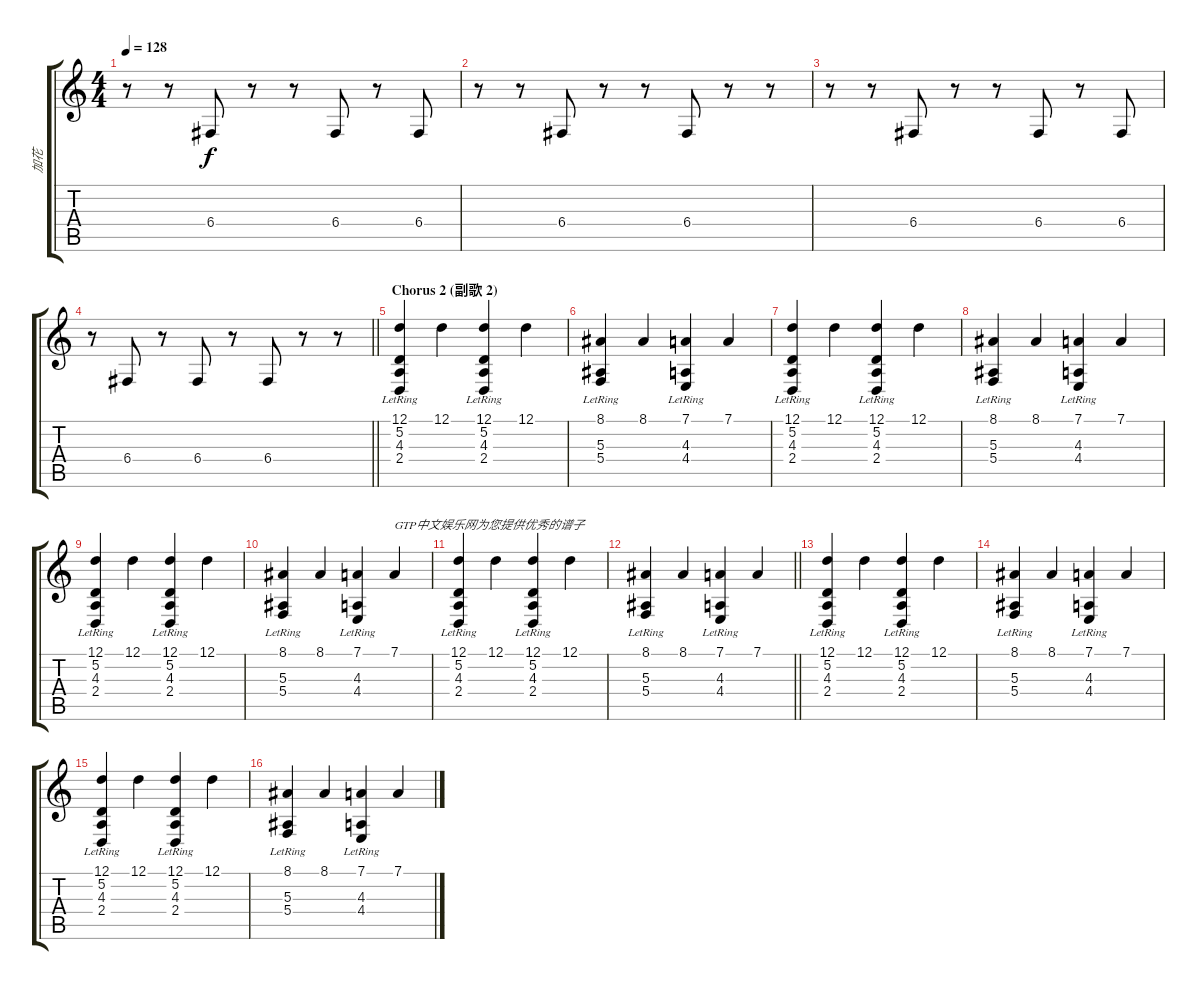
\track ("加花" "加花") {instrument acousticgrandpiano}
\staff {score tabs}
\tuning (D4 A3 F3 C3 G2 D2) {hide}
\ts (4 4)
\tempo 128
\clef g2
\ks c
r.8{dy f} r.8 6.4.8 r.8 r.8 6.4.8 r.8 6.4.8 |
r.8 r.8 6.4.8 r.8 r.8 6.4.8 r.8 r.8 |
r.8 r.8 6.4.8 r.8 r.8 6.4.8 r.8 6.4.8 |
\barLineRight lightlight
r.8 6.4.8 r.8 6.4.8 r.8 6.4.8 r.8 r.8 |
\section ("" "Chorus 2 (副歌 2)")
(12.1 5.2{lr} 4.3{lr} 2.4{lr}).4 12.1.4 (12.1 5.2{lr} 4.3{lr} 2.4{lr}).4 12.1.4 |
(8.1 5.3{lr} 5.4{lr}).4 8.1.4 (7.1 4.3{lr} 4.4{lr}).4 7.1.4 |
(12.1 5.2{lr} 4.3{lr} 2.4{lr}).4 12.1.4 (12.1 5.2{lr} 4.3{lr} 2.4{lr}).4 12.1.4 |
(8.1 5.3{lr} 5.4{lr}).4 8.1.4 (7.1 4.3{lr} 4.4{lr}).4 7.1.4 |
(12.1 5.2{lr} 4.3{lr} 2.4{lr}).4 12.1.4 (12.1 5.2{lr} 4.3{lr} 2.4{lr}).4 12.1.4 |
(8.1 5.3{lr} 5.4{lr}).4 8.1.4 (7.1 4.3{lr} 4.4{lr}).4 7.1.4{txt "GTP中文娱乐网为您提供优秀的谱子"} |
(12.1 5.2{lr} 4.3{lr} 2.4{lr}).4 12.1.4 (12.1 5.2{lr} 4.3{lr} 2.4{lr}).4 12.1.4 |
\barLineRight lightlight
(8.1 5.3{lr} 5.4{lr}).4 8.1.4 (7.1 4.3{lr} 4.4{lr}).4 7.1.4 |
(12.1 5.2{lr} 4.3{lr} 2.4{lr}).4 12.1.4 (12.1 5.2{lr} 4.3{lr} 2.4{lr}).4 12.1.4 |
(8.1 5.3{lr} 5.4{lr}).4 8.1.4 (7.1 4.3{lr} 4.4{lr}).4 7.1.4 |
(12.1 5.2{lr} 4.3{lr} 2.4{lr}).4 12.1.4 (12.1 5.2{lr} 4.3{lr} 2.4{lr}).4 12.1.4 |
(8.1 5.3{lr} 5.4{lr}).4 8.1.4 (7.1 4.3{lr} 4.4{lr}).4 7.1.4
